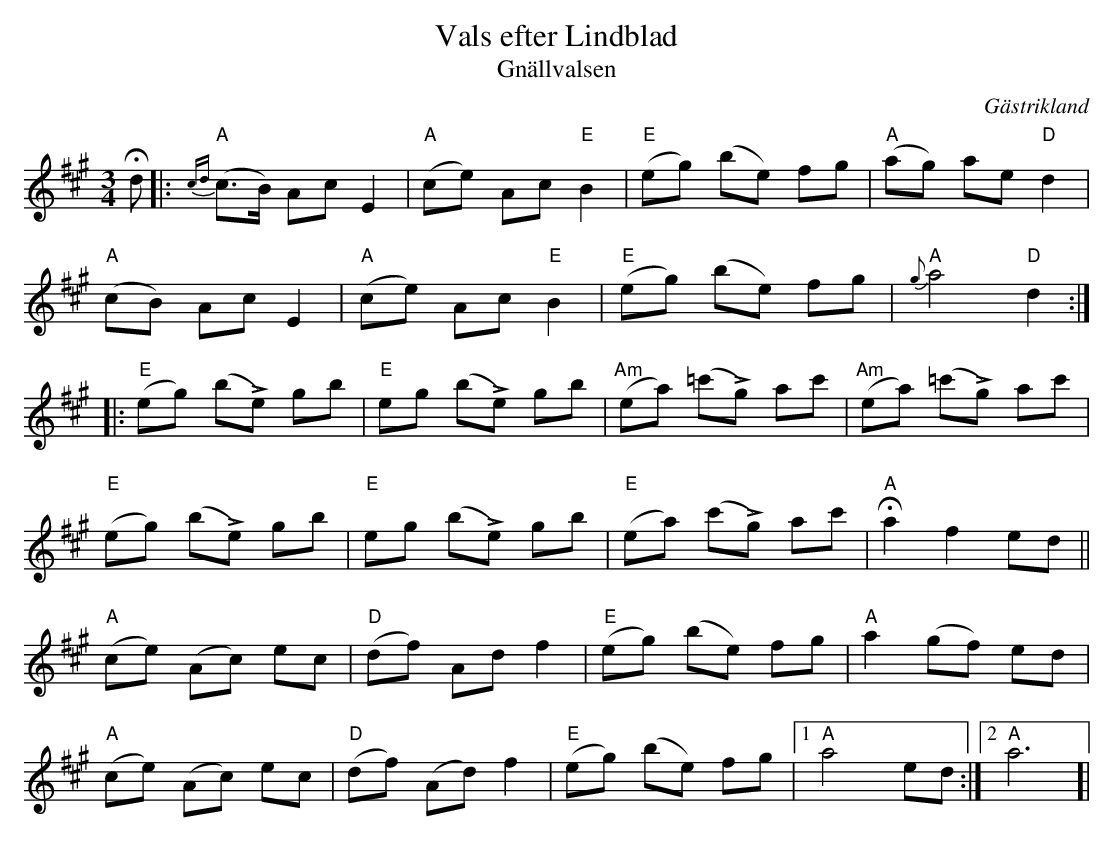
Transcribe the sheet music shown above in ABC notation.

X:1
T:Vals efter Lindblad
T:Gnällvalsen
O:Gästrikland
M:3/4
L:1/8
K:A
Hd|:"A"{cd}(c>B) Ac E2|"A"(ce) Ac "E"B2|"E"(eg) (be) fg|"A"(ag) ae "D"d2|
"A"(cB) Ac E2|"A"(ce) Ac "E"B2|"E"(eg) (be) fg|"A"{g}a4 "D"d2:|
|:"E"(eg) (bLe) gb|"E"eg (bLe) gb|"Am"(ea) (=c'Lg) ac'|"Am"(ea) (=c'Lg) ac'|
"E"(eg) (bLe) gb|"E"eg (bLe) gb|"E"(ea) (c'Lg) ac'|"A"Ha2 f2 ed||
"A"(ce) (Ac) ec|"D"(df) Ad f2|"E"(eg) (be) fg|"A"a2 (gf) ed|
"A"(ce) (Ac) ec|"D"(df) (Ad) f2|"E"(eg) (be) fg|1"A"a4 ed:|2"A" a6]|
